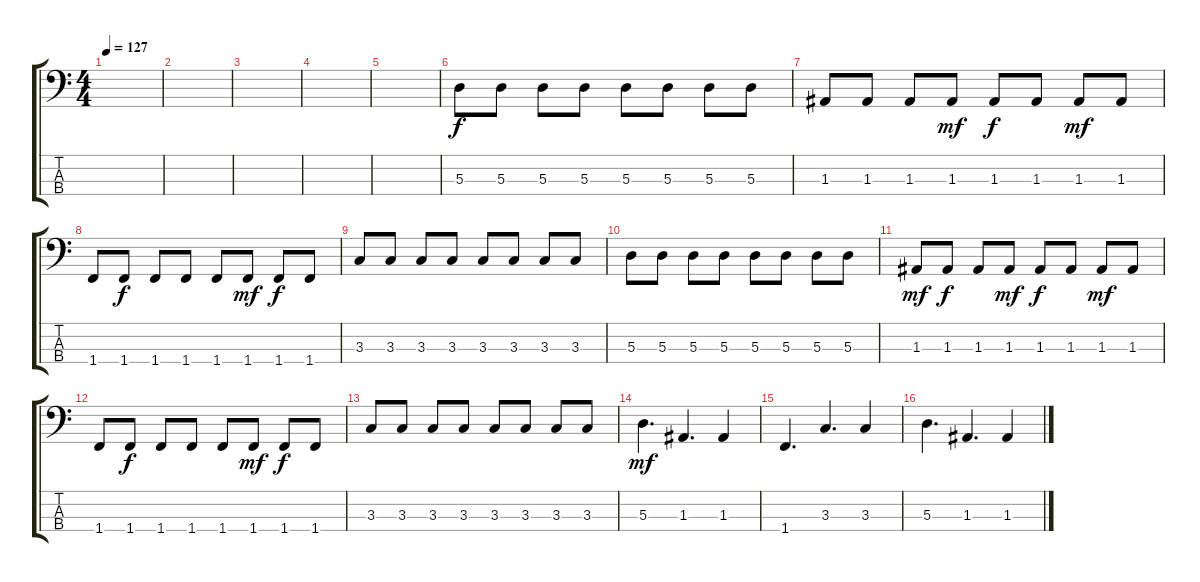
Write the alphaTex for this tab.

\track "" {instrument electricbassfinger}
\staff {score tabs}
\tuning (G2 D2 A1 E1) {hide}
\ts (4 4)
\tempo 127
\clef f4
\ks c
|
|
|
|
|
5.3.8 5.3.8 5.3.8 5.3.8 5.3.8 5.3.8 5.3.8 5.3.8 |
1.3.8 1.3.8{dy f} 1.3.8 1.3.8{dy mf} 1.3.8{dy f} 1.3.8 1.3.8{dy mf} 1.3.8 |
1.4.8 1.4.8{dy f} 1.4.8 1.4.8 1.4.8 1.4.8{dy mf} 1.4.8{dy f} 1.4.8 |
3.3.8 3.3.8 3.3.8 3.3.8 3.3.8 3.3.8 3.3.8 3.3.8 |
5.3.8 5.3.8 5.3.8 5.3.8 5.3.8 5.3.8 5.3.8 5.3.8 |
1.3.8{dy mf} 1.3.8{dy f} 1.3.8 1.3.8{dy mf} 1.3.8{dy f} 1.3.8 1.3.8{dy mf} 1.3.8 |
1.4.8 1.4.8{dy f} 1.4.8 1.4.8 1.4.8 1.4.8{dy mf} 1.4.8{dy f} 1.4.8 |
3.3.8 3.3.8 3.3.8 3.3.8 3.3.8 3.3.8 3.3.8 3.3.8 |
5.3.4{d dy mf} 1.3.4{d} 1.3.4 |
1.4.4{d} 3.3.4{d} 3.3.4 |
5.3.4{d} 1.3.4{d} 1.3.4
